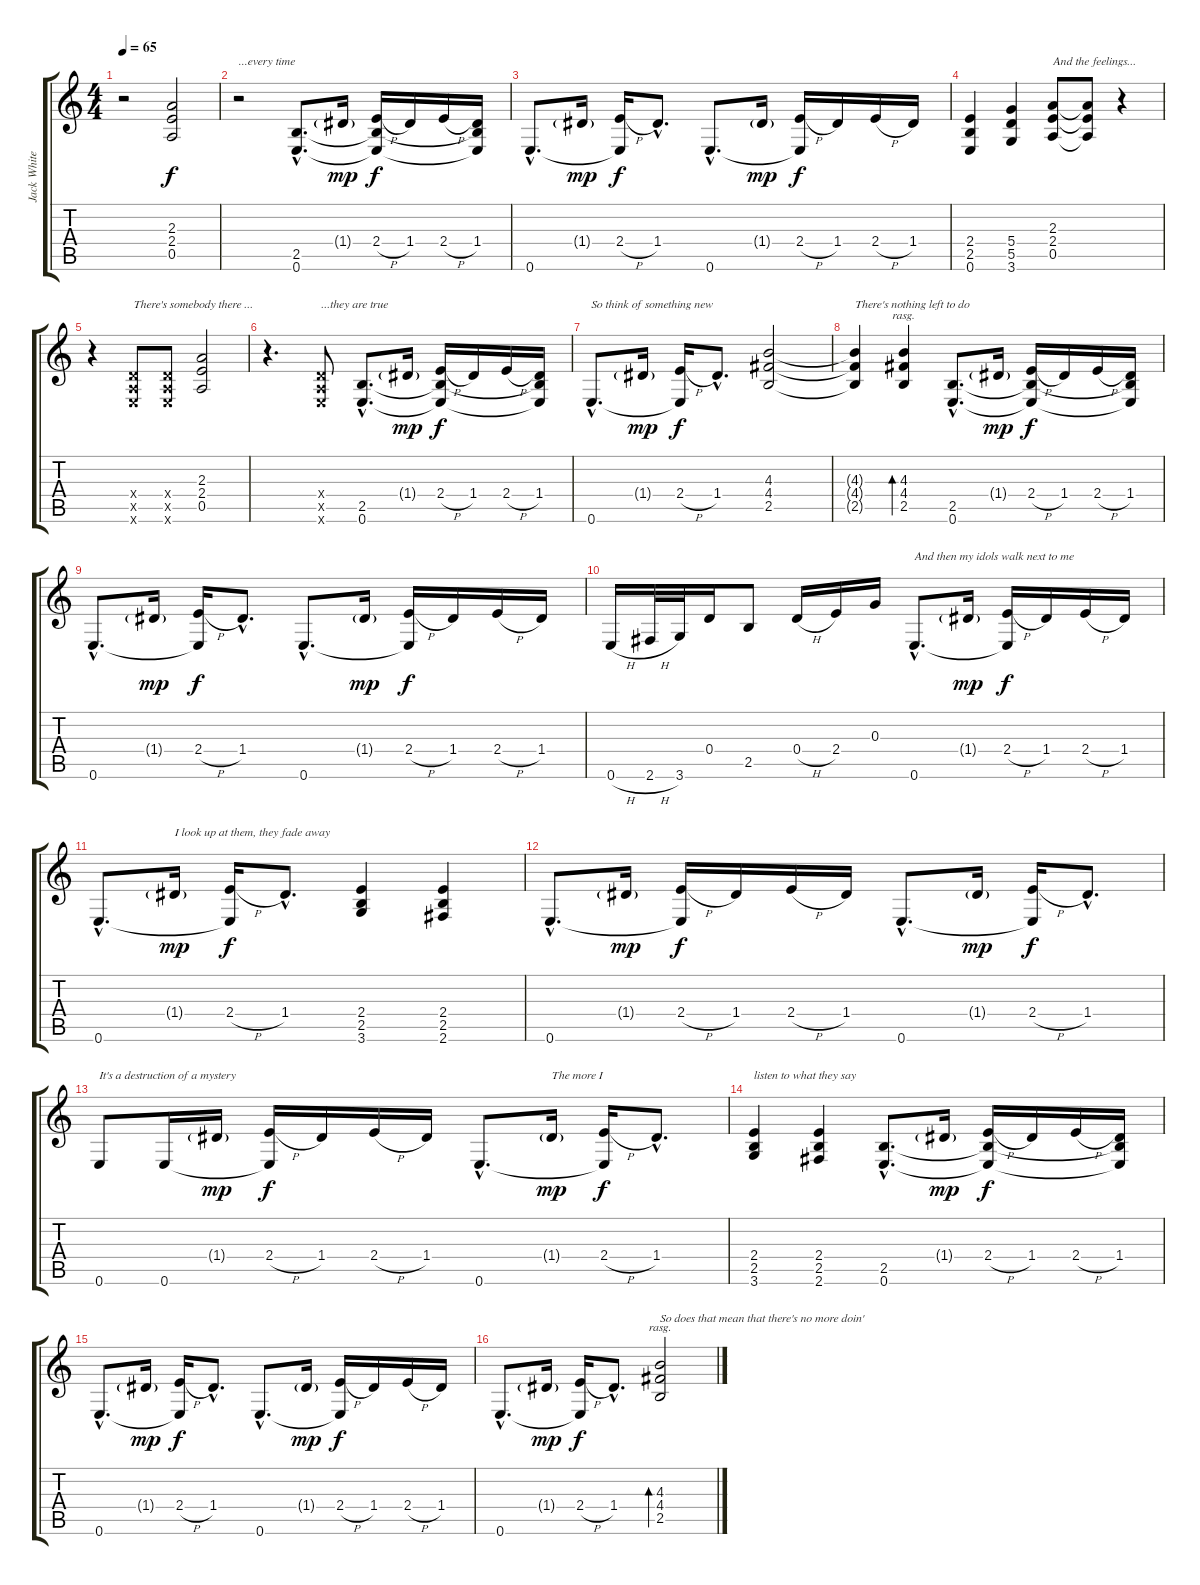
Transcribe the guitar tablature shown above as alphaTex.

\track ("Jack White" "Jack White") {instrument electricguitarmuted}
\staff {score tabs}
\tuning (E4 B3 G3 D3 A2 E2) {hide}
\ts (4 4)
\tempo 65
\clef g2
\ks c
r.2{dy f} (2.3 2.4 0.5).2 |
r.2{txt "...every time"} (2.5{hac} 0.6{hac}).8{d} 1.4{g}.16{dy mp} (2.4{h} 2.5{t} 0.6{t}).16{dy f} 1.4.16 2.4{h}.16 (1.4 2.5{t} 0.6{t}).16 |
0.6{hac}.8{d} 1.4{g}.16{dy mp} (2.4{h} 0.6{t}).16{dy f} 1.4{hac}.8{d} 0.6{hac}.8{d} 1.4{g}.16{dy mp} (2.4{h} 0.6{t}).16{dy f} 1.4.16 2.4{h}.16 1.4.16 |
(2.4 2.5 0.6).4 (5.4 5.5 3.6).4 (2.3 2.4 0.5).8{txt "And the feelings..."} (2.3{t} 2.4{t} 0.5{t}).8 r.4 |
r.4 (0.4{x} 0.5{x} 0.6{x}).8{txt "There's somebody there ..."} (0.4{x} 0.5{x} 0.6{x}).8 (2.3 2.4 0.5).2 |
r.4{d} (0.4{x} 0.5{x} 0.6{x}).8{txt "...they are true"} (2.5{hac} 0.6{hac}).8{d} 1.4{g}.16{dy mp} (2.4{h} 2.5{t} 0.6{t}).16{dy f} 1.4.16 2.4{h}.16 (1.4 2.5{t} 0.6{t}).16 |
0.6{hac}.8{d txt "So think of something new"} 1.4{g}.16{dy mp} (2.4{h} 0.6{t}).16{dy f} 1.4{hac}.8{d} (4.3 4.4 2.5).2 |
(4.3{t} 4.4{t} 2.5{t}).4{txt "There's nothing left to do"} (4.3 4.4 2.5).4{bd 240 rasg ii} (2.5{hac} 0.6{hac}).8{d} 1.4{g}.16{dy mp} (2.4{h} 2.5{t} 0.6{t}).16{dy f} 1.4.16 2.4{h}.16 (1.4 2.5{t} 0.6{t}).16 |
0.6{hac}.8{d} 1.4{g}.16{dy mp} (2.4{h} 0.6{t}).16{dy f} 1.4{hac}.8{d} 0.6{hac}.8{d} 1.4{g}.16{dy mp} (2.4{h} 0.6{t}).16{dy f} 1.4.16 2.4{h}.16 1.4.16 |
0.6{h}.16 2.6{h}.32 3.6.32 0.4.16 2.5.8 0.4{h}.16 2.4.16 0.3.16 0.6{hac}.8{d txt "And then my idols walk next to me"} 1.4{g}.16{dy mp} (2.4{h} 0.6{t}).16{dy f} 1.4.16 2.4{h}.16 1.4.16 |
0.6{hac}.8{d} 1.4{g}.16{txt "I look up at them, they fade away" dy mp} (2.4{h} 0.6{t}).16{dy f} 1.4{hac}.8{d} (2.4 2.5 3.6).4 (2.4 2.5 2.6).4 |
0.6{hac}.8{d} 1.4{g}.16{dy mp} (2.4{h} 0.6{t}).16{dy f} 1.4.16 2.4{h}.16 1.4.16 0.6{hac}.8{d} 1.4{g}.16{dy mp} (2.4{h} 0.6{t}).16{dy f} 1.4{hac}.8{d} |
0.6.8{txt "It's a destruction of a mystery"} 0.6.16 1.4{g}.16{dy mp} (2.4{h} 0.6{t}).16{dy f} 1.4.16 2.4{h}.16 1.4.16 0.6{hac}.8{d} 1.4{g}.16{txt "The more I" dy mp} (2.4{h} 0.6{t}).16{dy f} 1.4{hac}.8{d} |
(2.4 2.5 3.6).4{txt "listen to what they say"} (2.4 2.5 2.6).4 (2.5{hac} 0.6{hac}).8{d} 1.4{g}.16{dy mp} (2.4{h} 2.5{t} 0.6{t}).16{dy f} 1.4.16 2.4{h}.16 (1.4 2.5{t} 0.6{t}).16 |
0.6{hac}.8{d} 1.4{g}.16{dy mp} (2.4{h} 0.6{t}).16{dy f} 1.4{hac}.8{d} 0.6{hac}.8{d} 1.4{g}.16{dy mp} (2.4{h} 0.6{t}).16{dy f} 1.4.16 2.4{h}.16 1.4.16 |
0.6{hac}.8{d} 1.4{g}.16{dy mp} (2.4{h} 0.6{t}).16{dy f} 1.4{hac}.8{d} (4.3 4.4 2.5).2{bd 240 rasg ii txt "So does that mean that there's no more doin'"}
